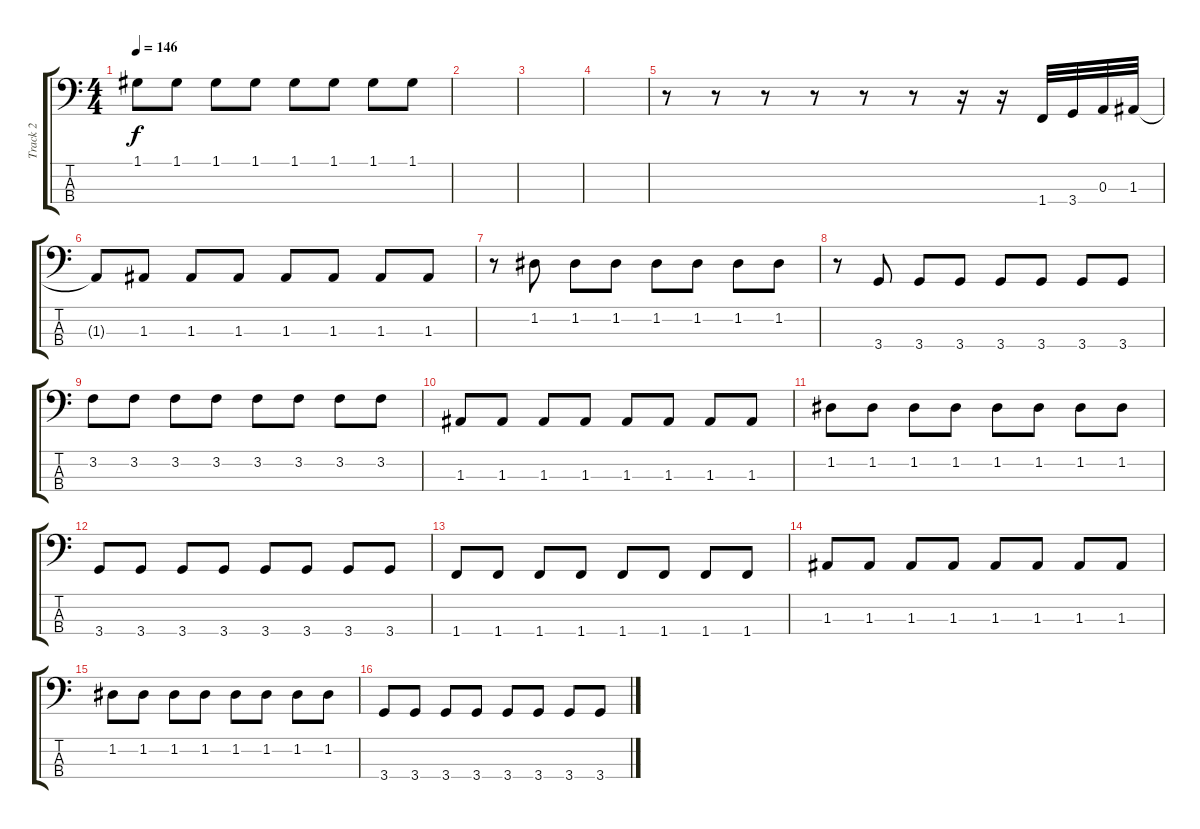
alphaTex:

\track ("Track 2" "Track 2") {instrument electricbasspick}
\staff {score tabs}
\tuning (G2 D2 A1 E1) {hide}
\ts (4 4)
\tempo 146
\clef f4
\ks c
1.1.8{dy f} 1.1.8 1.1.8 1.1.8 1.1.8 1.1.8 1.1.8 1.1.8 |
|
|
|
r.8 r.8 r.8 r.8 r.8 r.8 r.16 r.16 1.4.32 3.4.32 0.3.32 1.3.32 |
1.3{t}.8 1.3.8 1.3.8 1.3.8 1.3.8 1.3.8 1.3.8 1.3.8 |
r.8 1.2.8 1.2.8 1.2.8 1.2.8 1.2.8 1.2.8 1.2.8 |
r.8 3.4.8 3.4.8 3.4.8 3.4.8 3.4.8 3.4.8 3.4.8 |
3.2.8 3.2.8 3.2.8 3.2.8 3.2.8 3.2.8 3.2.8 3.2.8 |
1.3.8 1.3.8 1.3.8 1.3.8 1.3.8 1.3.8 1.3.8 1.3.8 |
1.2.8 1.2.8 1.2.8 1.2.8 1.2.8 1.2.8 1.2.8 1.2.8 |
3.4.8 3.4.8 3.4.8 3.4.8 3.4.8 3.4.8 3.4.8 3.4.8 |
1.4.8 1.4.8 1.4.8 1.4.8 1.4.8 1.4.8 1.4.8 1.4.8 |
1.3.8 1.3.8 1.3.8 1.3.8 1.3.8 1.3.8 1.3.8 1.3.8 |
1.2.8 1.2.8 1.2.8 1.2.8 1.2.8 1.2.8 1.2.8 1.2.8 |
3.4.8 3.4.8 3.4.8 3.4.8 3.4.8 3.4.8 3.4.8 3.4.8
